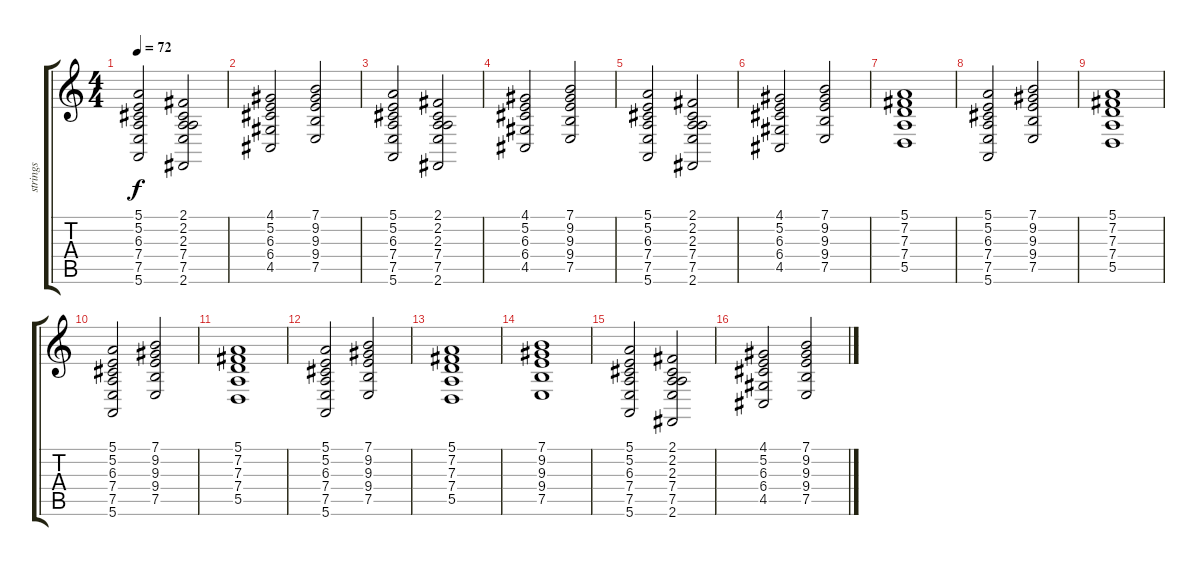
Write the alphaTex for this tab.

\track ("strings" "strings") {instrument stringensemble1}
\staff {score tabs}
\tuning (E4 B3 G3 D3 A2 E2) {hide}
\ts (4 4)
\tempo 72
\clef g2
\ks c
(5.1 5.2 6.3 7.4 7.5 5.6).2{dy f} (2.1 2.2 2.3 7.4 7.5 2.6).2 |
(4.1 5.2 6.3 6.4 4.5).2 (7.1 9.2 9.3 9.4 7.5).2 |
(5.1 5.2 6.3 7.4 7.5 5.6).2 (2.1 2.2 2.3 7.4 7.5 2.6).2 |
(4.1 5.2 6.3 6.4 4.5).2 (7.1 9.2 9.3 9.4 7.5).2 |
(5.1 5.2 6.3 7.4 7.5 5.6).2 (2.1 2.2 2.3 7.4 7.5 2.6).2 |
(4.1 5.2 6.3 6.4 4.5).2 (7.1 9.2 9.3 9.4 7.5).2 |
(5.1 7.2 7.3 7.4 5.5).1 |
(5.1 5.2 6.3 7.4 7.5 5.6).2 (7.1 9.2 9.3 9.4 7.5).2 |
(5.1 7.2 7.3 7.4 5.5).1 |
(5.1 5.2 6.3 7.4 7.5 5.6).2 (7.1 9.2 9.3 9.4 7.5).2 |
(5.1 7.2 7.3 7.4 5.5).1 |
(5.1 5.2 6.3 7.4 7.5 5.6).2 (7.1 9.2 9.3 9.4 7.5).2 |
(5.1 7.2 7.3 7.4 5.5).1 |
(7.1 9.2 9.3 9.4 7.5).1 |
(5.1 5.2 6.3 7.4 7.5 5.6).2 (2.1 2.2 2.3 7.4 7.5 2.6).2 |
(4.1 5.2 6.3 6.4 4.5).2 (7.1 9.2 9.3 9.4 7.5).2
